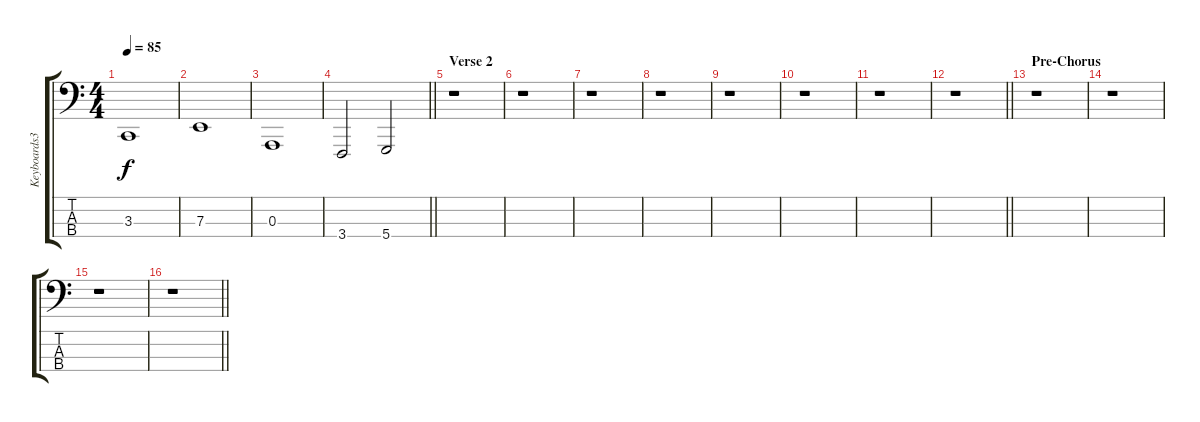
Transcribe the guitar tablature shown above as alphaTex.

\track ("Keyboards3" "Keyboards3") {instrument lead8bassandlead}
\staff {score tabs}
\tuning (G2 D2 A1 D1) {hide}
\ts (4 4)
\tempo 85
\clef f4
\ks c
3.3.1{dy f} |
7.3.1 |
0.3.1 |
\barLineRight lightlight
3.4.2 5.4.2 |
\section ("" "Verse 2")
r.1 |
r.1 |
r.1 |
r.1 |
r.1 |
r.1 |
r.1 |
\barLineRight lightlight
r.1 |
\section ("" "Pre-Chorus")
r.1 |
r.1 |
r.1 |
\barLineRight lightlight
r.1
